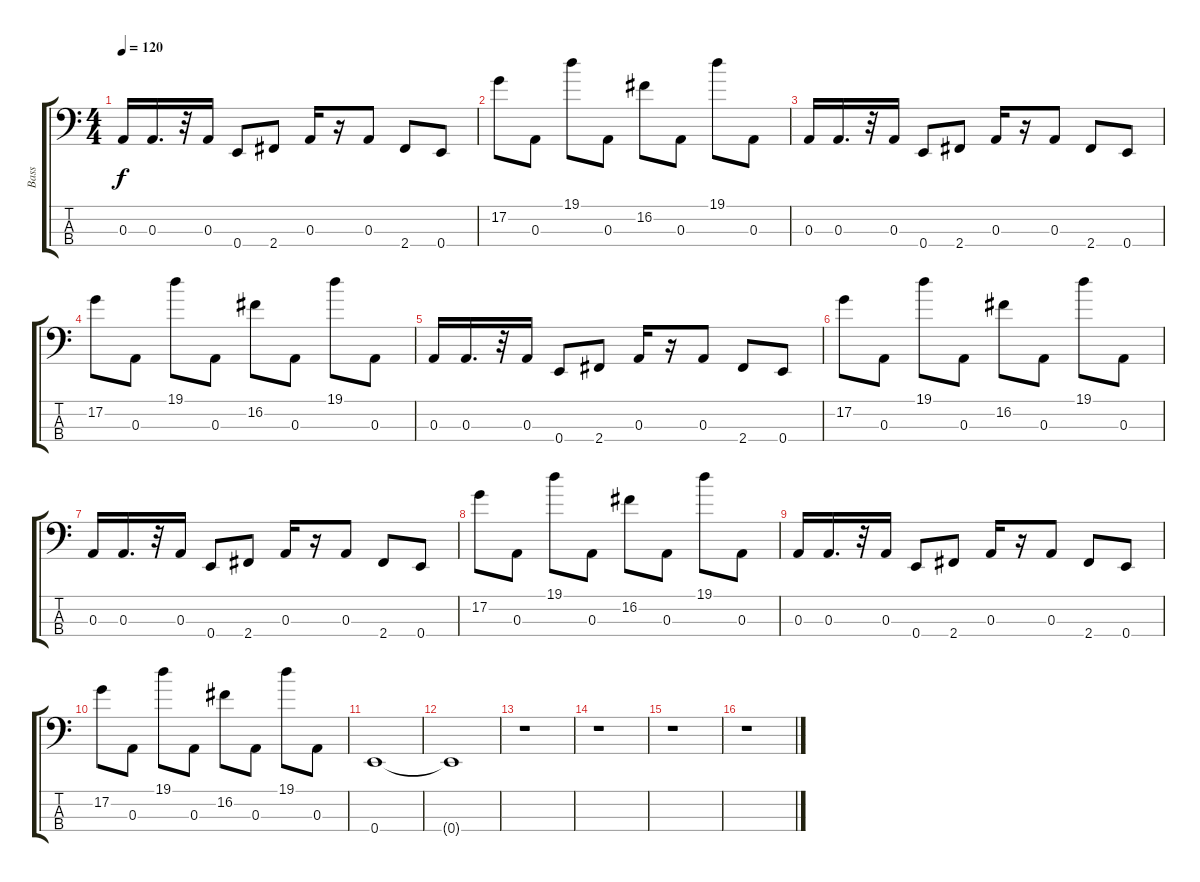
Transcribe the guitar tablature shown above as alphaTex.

\track ("Bass" "Bass") {instrument electricbassfinger}
\staff {score tabs}
\tuning (G2 D2 A1 E1) {hide}
\ts (4 4)
\tempo 120
\clef f4
\ks c
0.3.16{dy f} 0.3.16{d} r.32 0.3.16 0.4.8 2.4.8 0.3.16 r.16 0.3.8 2.4.8 0.4.8 |
17.2.8 0.3.8 19.1.8 0.3.8 16.2.8 0.3.8 19.1.8 0.3.8 |
0.3.16 0.3.16{d} r.32 0.3.16 0.4.8 2.4.8 0.3.16 r.16 0.3.8 2.4.8 0.4.8 |
17.2.8 0.3.8 19.1.8 0.3.8 16.2.8 0.3.8 19.1.8 0.3.8 |
0.3.16 0.3.16{d} r.32 0.3.16 0.4.8 2.4.8 0.3.16 r.16 0.3.8 2.4.8 0.4.8 |
17.2.8 0.3.8 19.1.8 0.3.8 16.2.8 0.3.8 19.1.8 0.3.8 |
0.3.16 0.3.16{d} r.32 0.3.16 0.4.8 2.4.8 0.3.16 r.16 0.3.8 2.4.8 0.4.8 |
17.2.8 0.3.8 19.1.8 0.3.8 16.2.8 0.3.8 19.1.8 0.3.8 |
0.3.16 0.3.16{d} r.32 0.3.16 0.4.8 2.4.8 0.3.16 r.16 0.3.8 2.4.8 0.4.8 |
17.2.8 0.3.8 19.1.8 0.3.8 16.2.8 0.3.8 19.1.8 0.3.8 |
0.4.1 |
0.4{t}.1 |
r.1 |
r.1 |
r.1 |
r.1
